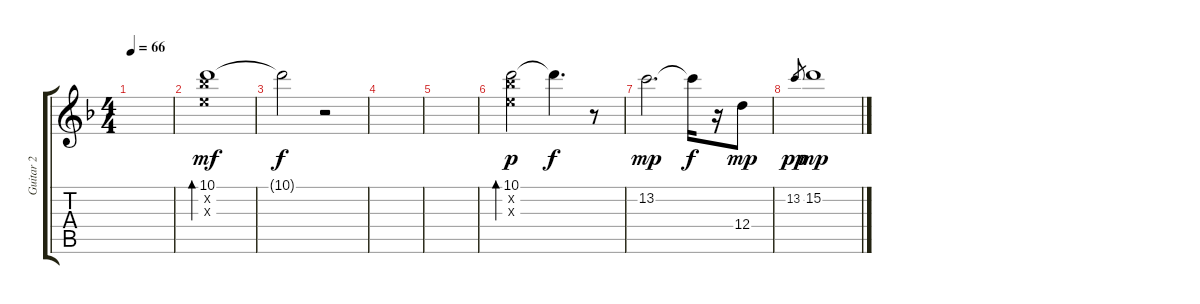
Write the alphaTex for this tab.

\track ("Guitar 2" "Guitar 2") {instrument distortionguitar}
\staff {score tabs}
\tuning (E4 B3 G3 D3 A2 E2) {hide}
\ts (4 4)
\tempo 66
\clef g2
\ks dminor
|
(10.1 11.2{x} 9.3{x}).1{bd 120 dy mf} |
10.1{t}.2{dy f} r.2 |
|
|
(10.1 11.2{x} 9.3{x}).2{bd 120 dy p volume 8} 10.1{t}.4{d dy f} r.8 |
13.2.2{d dy mp volume 0} 13.2{t}.16{dy f} r.16 12.4.8{dy mp} |
13.2.8{gr dy pp} 15.2.1{dy mp}
